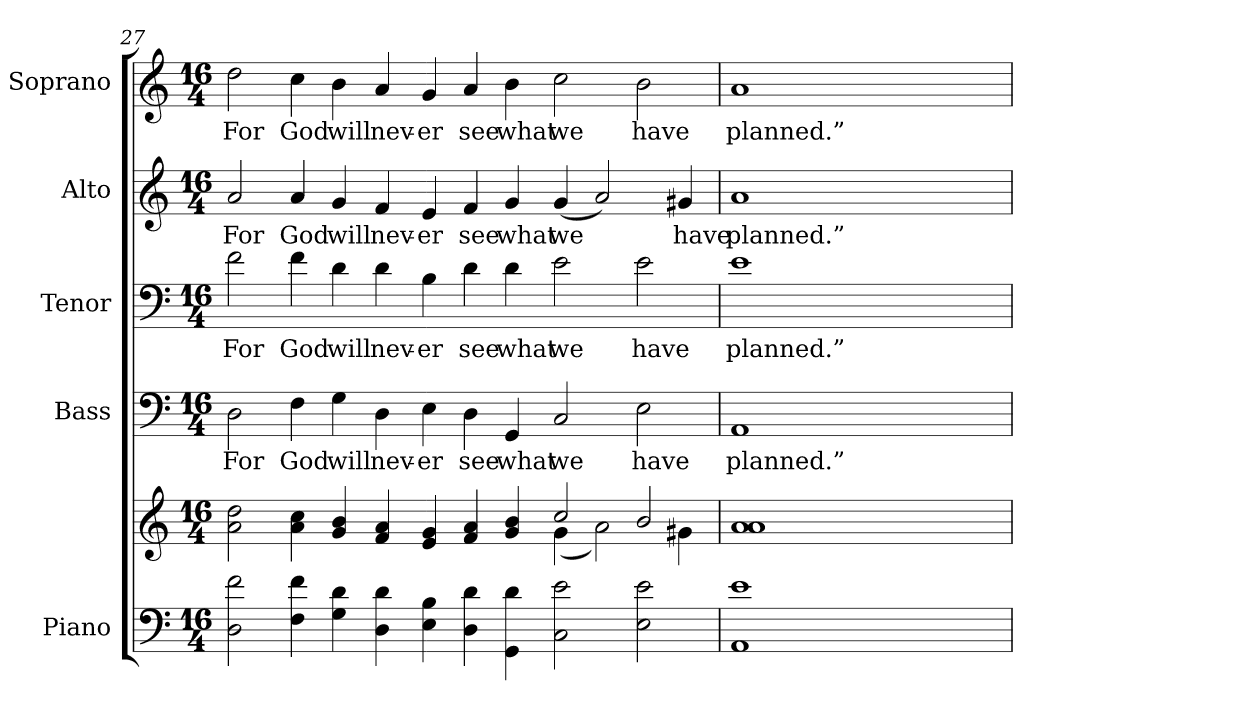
**kern	**kern	**kern	**text	**kern	**text	**kern	**text	**kern	**text
*part5	*part5	*part4	*part4	*part3	*part3	*part2	*part2	*part1	*part1
*staff6	*staff5	*staff4	*staff4	*staff3	*staff3	*staff2	*staff2	*staff1	*staff1
*I"Piano	*	*I"Bass	*	*I"Tenor	*	*I"Alto	*	*I"Soprano	*
*I'Pno.	*	*I'B.	*	*I'T.	*	*I'A.	*	*I'S.	*
!!LO:PB:g=z
*clefF4	*clefG2	*clefF4	*	*clefF4	*	*clefG2	*	*clefG2	*
*k[]	*k[]	*k[]	*	*k[]	*	*k[]	*	*k[]	*
*C:	*C:	*C:	*	*C:	*	*C:	*	*C:	*
*M16/4	*M16/4	*M16/4	*	*M16/4	*	*M16/4	*	*M16/4	*
=27	=27	=27	=27	=27	=27	=27	=27	=27	=27
*	*^	*	*	*	*	*	*	*	*
!	!	!	!	!LO:LY:b:color=#000000	!	!	!	!	!	!
!	!	!	!	!	!	!LO:LY:b:color=#000000	!	!	!	!
!	!	!	!	!	!	!	!	!LO:LY:b:color=#000000	!	!
!	!	!	!	!	!	!	!	!	!	!LO:LY:b:color=#000000
2Di\ 2fi	2ai\ 2ddi	1ryy	2Di\	For	2fi\	For	2ai/	For	2ddi\	For
!	!	!	!	!LO:LY:b:color=#000000	!	!	!	!	!	!
!	!	!	!	!	!	!LO:LY:b:color=#000000	!	!	!	!
!	!	!	!	!	!	!	!	!LO:LY:b:color=#000000	!	!
!	!	!	!	!	!	!	!	!	!	!LO:LY:b:color=#000000
4Fi\ 4fi	4ai\ 4cci	.	4Fi\	God	4fi\	God	4ai/	God	4cci\	God
!	!	!	!	!LO:LY:b:color=#000000	!	!	!	!	!	!
!	!	!	!	!	!	!LO:LY:b:color=#000000	!	!	!	!
!	!	!	!	!	!	!	!	!LO:LY:b:color=#000000	!	!
!	!	!	!	!	!	!	!	!	!	!LO:LY:b:color=#000000
4Gi\ 4di	4gi/ 4bi	.	4Gi\	will	4di\	will	4gi/	will	4bi\	will
!	!	!	!	!LO:LY:b:color=#000000	!	!	!	!	!	!
!	!	!	!	!	!	!LO:LY:b:color=#000000	!	!	!	!
!	!	!	!	!	!	!	!	!LO:LY:b:color=#000000	!	!
!	!	!	!	!	!	!	!	!	!	!LO:LY:b:color=#000000
4Di\ 4di	4fi/ 4ai	1ryy	4Di\	nev-	4di\	nev-	4fi/	nev-	4ai/	nev-
!	!	!	!	!LO:LY:b:color=#000000	!	!	!	!	!	!
!	!	!	!	!	!	!LO:LY:b:color=#000000	!	!	!	!
!	!	!	!	!	!	!	!	!LO:LY:b:color=#000000	!	!
!	!	!	!	!	!	!	!	!	!	!LO:LY:b:color=#000000
4Ei\ 4Bi	4ei/ 4gi	.	4Ei\	-er	4Bi\	-er	4ei/	-er	4gi/	-er
!	!	!	!	!LO:LY:b:color=#000000	!	!	!	!	!	!
!	!	!	!	!	!	!LO:LY:b:color=#000000	!	!	!	!
!	!	!	!	!	!	!	!	!LO:LY:b:color=#000000	!	!
!	!	!	!	!	!	!	!	!	!	!LO:LY:b:color=#000000
4Di\ 4di	4fi/ 4ai	.	4Di\	see	4di\	see	4fi/	see	4ai/	see
!	!	!	!	!LO:LY:b:color=#000000	!	!	!	!	!	!
!	!	!	!	!	!	!LO:LY:b:color=#000000	!	!	!	!
!	!	!	!	!	!	!	!	!LO:LY:b:color=#000000	!	!
!	!	!	!	!	!	!	!	!	!	!LO:LY:b:color=#000000
4GGi\ 4di	4gi/ 4bi	.	4GGi/	what	4di\	what	4gi/	what	4bi\	what
!	!	!	!	!LO:LY:b:color=#000000	!	!	!	!	!	!
!	!	!	!	!	!	!LO:LY:b:color=#000000	!	!	!	!
!	!	!	!	!	!	!	!	!LO:LY:b:color=#000000	!	!
!	!	!	!	!	!	!	!	!	!	!LO:LY:b:color=#000000
2Ci\ 2ei	2cci/	(4gi\	2Ci/	we	2ei\	we	(4gi/	we	2cci\	we
.	.	2ai\)	.	.	.	.	2ai/)	.	.	.
!	!	!	!	!LO:LY:b:color=#000000	!	!	!	!	!	!
!	!	!	!	!	!	!LO:LY:b:color=#000000	!	!	!	!
!	!	!	!	!	!	!	!	!	!	!LO:LY:b:color=#000000
2Ei\ 2ei	2bi/	.	2Ei\	have	2ei\	have	.	.	2bi\	have
!	!	!	!	!	!	!	!	!LO:LY:b:color=#000000	!	!
.	.	4g#Xi\	.	.	.	.	4g#Xi/	have	.	.
=28	=28	=28	=28	=28	=28	=28	=28	=28	=28	=28
!	!	!	!	!LO:LY:b:color=#000000	!	!	!	!	!	!
!	!	!	!	!	!	!LO:LY:b:color=#000000	!	!	!	!
!	!	!	!	!	!	!	!	!LO:LY:b:color=#000000	!	!
!	!	!	!	!	!	!	!	!	!	!LO:LY:b:color=#000000
1AAi 1ei	1ai 1ai	00ryy	1AAi	planned.”	1ei	planned.”	1ai	planned.”	1ai	planned.”
0.ryy	0.ryy	.	0.ryy	.	0.ryy	.	0.ryy	.	0.ryy	.
*	*v	*v	*	*	*	*	*	*	*	*
=	=	=	=	=	=	=	=	=	=
*-	*-	*-	*-	*-	*-	*-	*-	*-	*-
